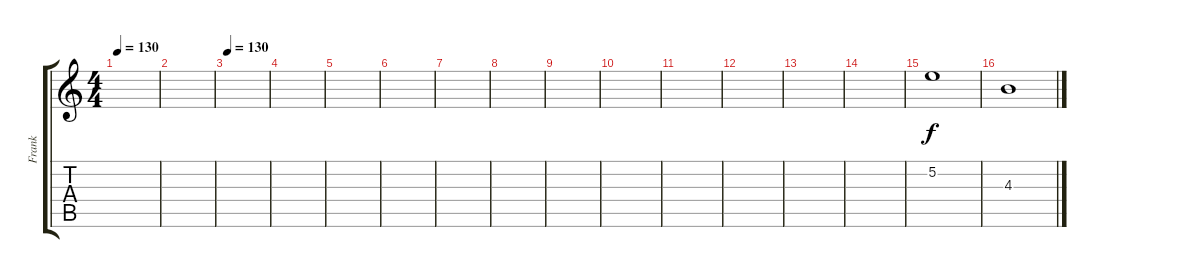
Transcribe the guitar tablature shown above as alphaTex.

\track ("Frank" "Frank") {instrument overdrivenguitar}
\staff {score tabs}
\tuning (E4 B3 G3 D3 A2 E2) {hide}
\ts (4 4)
\tempo 130
\clef g2
\ks c
|
|
\tempo 130
|
|
|
|
|
|
|
|
|
|
|
|
5.2.1{volume 16 balance 0 instrument distortionguitar} |
4.3.1
